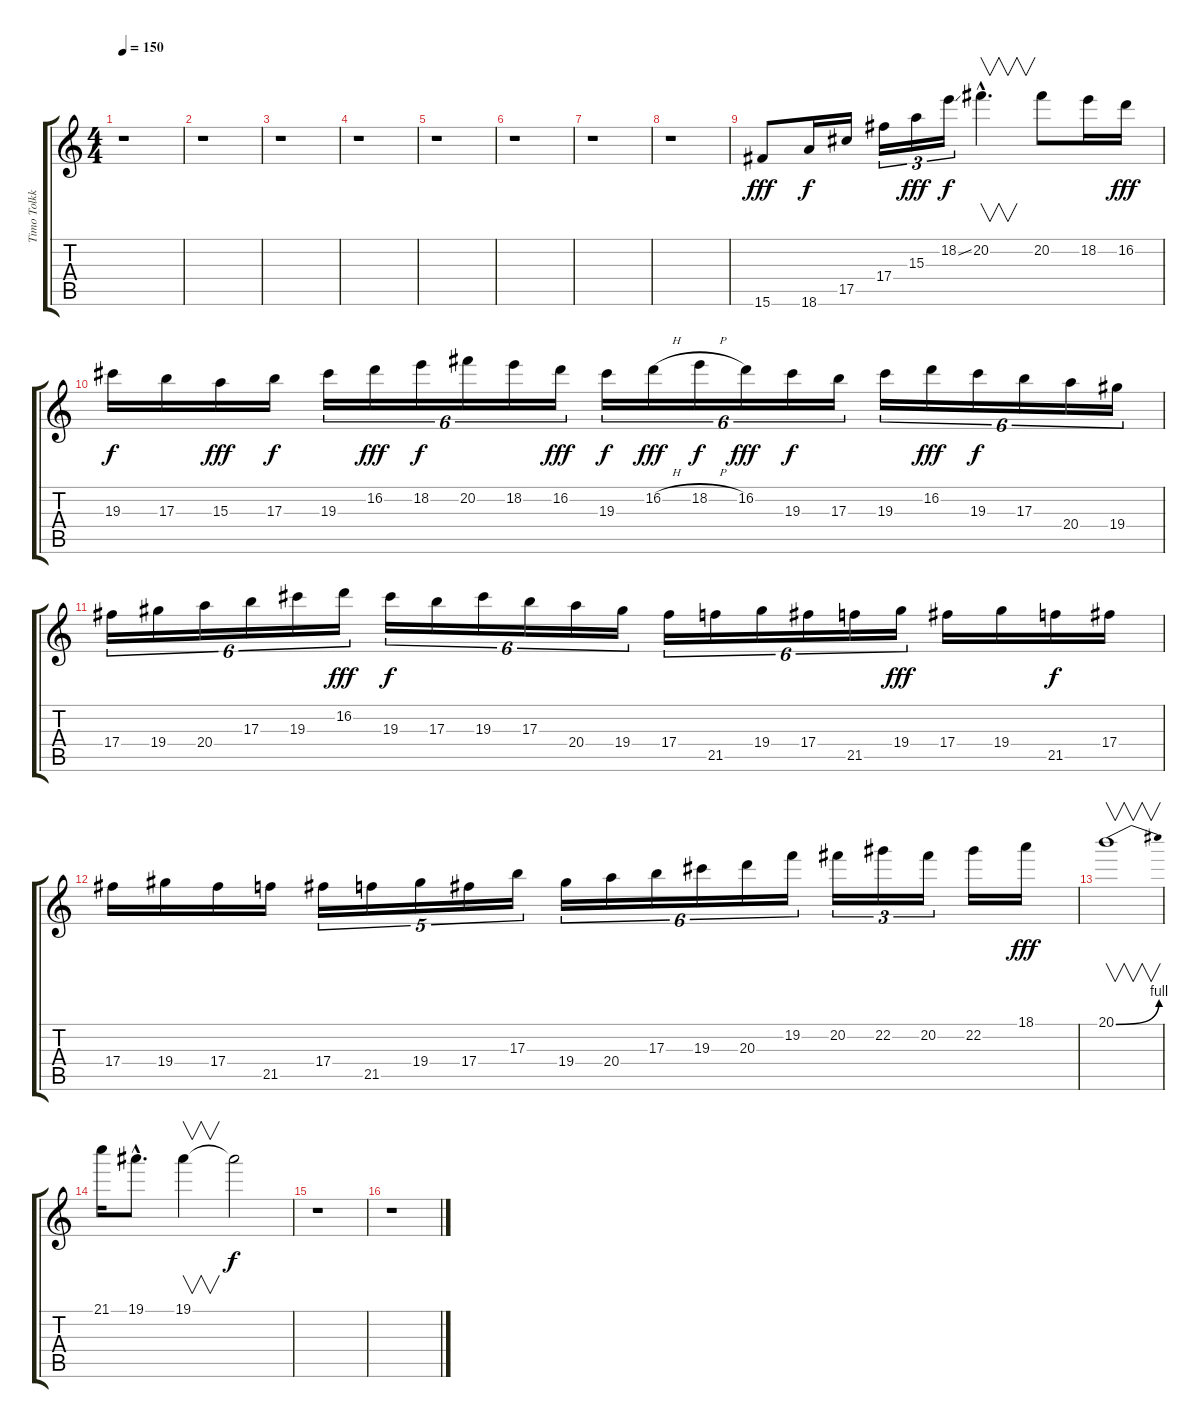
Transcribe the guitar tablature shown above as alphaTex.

\track ("Timo Tolkki" "Timo Tolkk") {instrument distortionguitar}
\staff {score tabs}
\tuning (Eb4 Bb3 Gb3 Db3 Ab2 Eb2) {hide}
\ts (4 4)
\tempo 150
\clef g2
\ks c
r.1{dy fff} |
r.1 |
r.1 |
r.1 |
r.1 |
r.1 |
r.1 |
r.1 |
15.6.8 18.6.16{dy f} 17.5.16 17.4.16{tu (3 2)} 15.3.16{tu (3 2) dy fff} 18.2{ss}.16{tu (3 2) dy f} 20.2{hac}.4{v d} 20.2.8 18.2.16 16.2.16{dy fff} |
19.3.16{dy f} 17.3.16 15.3.16{dy fff} 17.3.16{dy f} 19.3.16{tu (6 4)} 16.2.16{tu (6 4) dy fff} 18.2.16{tu (6 4) dy f} 20.2.16{tu (6 4)} 18.2.16{tu (6 4)} 16.2.16{tu (6 4) dy fff} 19.3.16{tu (6 4) dy f} 16.2{h}.16{tu (6 4) dy fff} 18.2{h}.16{tu (6 4) dy f} 16.2.16{tu (6 4) dy fff} 19.3.16{tu (6 4) dy f} 17.3.16{tu (6 4)} 19.3.16{tu (6 4)} 16.2.16{tu (6 4) dy fff} 19.3.16{tu (6 4) dy f} 17.3.16{tu (6 4)} 20.4.16{tu (6 4)} 19.4.16{tu (6 4)} |
17.4.16{tu (6 4)} 19.4.16{tu (6 4)} 20.4.16{tu (6 4)} 17.3.16{tu (6 4)} 19.3.16{tu (6 4)} 16.2.16{tu (6 4) dy fff} 19.3.16{tu (6 4) dy f} 17.3.16{tu (6 4)} 19.3.16{tu (6 4)} 17.3.16{tu (6 4)} 20.4.16{tu (6 4)} 19.4.16{tu (6 4)} 17.4.16{tu (6 4)} 21.5.16{tu (6 4)} 19.4.16{tu (6 4)} 17.4.16{tu (6 4)} 21.5.16{tu (6 4)} 19.4.16{tu (6 4) dy fff} 17.4.16 19.4.16 21.5.16{dy f} 17.4.16 |
17.4.16 19.4.16 17.4.16 21.5.16 17.4.16{tu (5 4)} 21.5.16{tu (5 4)} 19.4.16{tu (5 4)} 17.4.16{tu (5 4)} 17.3.16{tu (5 4)} 19.4.16{tu (6 4)} 20.4.16{tu (6 4)} 17.3.16{tu (6 4)} 19.3.16{tu (6 4)} 20.3.16{tu (6 4)} 19.2.16{tu (6 4)} 20.2.16{tu (3 2)} 22.2.16{tu (3 2)} 20.2.16{tu (3 2)} 22.2.16 18.1.16{dy fff} |
20.1{be (bend 0 0 60 4)}.1{v} |
21.1.16 19.1{hac}.8{d} 19.1.4{v} 19.1{t}.2{dy f} |
r.1 |
r.1
